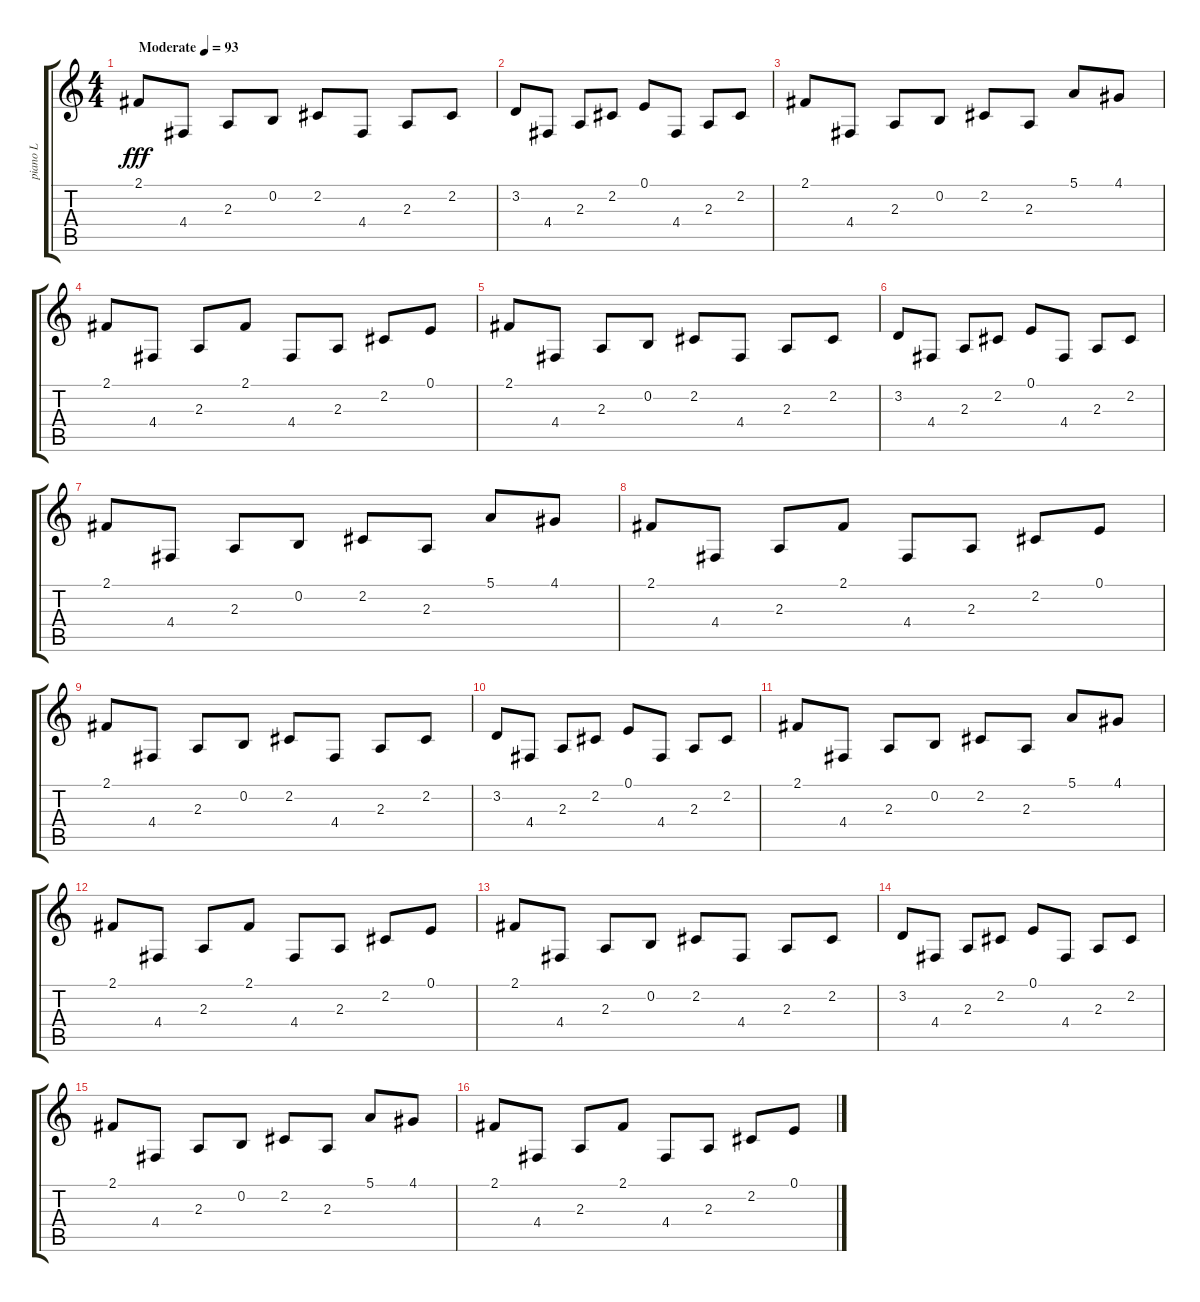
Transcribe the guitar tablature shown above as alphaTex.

\track ("piano L" "piano L") {instrument acousticgrandpiano}
\staff {score tabs}
\tuning (E4 B3 G3 D3 A2 E2) {hide}
\ts (4 4)
\tempo (93 "Moderate")
\clef g2
\ks c
2.1.8{dy fff instrument acousticgrandpiano} 4.4.8 2.3.8 0.2.8 2.2.8 4.4.8 2.3.8 2.2.8 |
3.2.8 4.4.8 2.3.8 2.2.8 0.1.8 4.4.8 2.3.8 2.2.8 |
2.1.8 4.4.8 2.3.8 0.2.8 2.2.8 2.3.8 5.1.8 4.1.8 |
2.1.8 4.4.8 2.3.8 2.1.8 4.4.8 2.3.8 2.2.8 0.1.8 |
2.1.8 4.4.8 2.3.8 0.2.8 2.2.8 4.4.8 2.3.8 2.2.8 |
3.2.8 4.4.8 2.3.8 2.2.8 0.1.8 4.4.8 2.3.8 2.2.8 |
2.1.8 4.4.8 2.3.8 0.2.8 2.2.8 2.3.8 5.1.8 4.1.8 |
2.1.8 4.4.8 2.3.8 2.1.8 4.4.8 2.3.8 2.2.8 0.1.8 |
2.1.8 4.4.8 2.3.8 0.2.8 2.2.8 4.4.8 2.3.8 2.2.8 |
3.2.8 4.4.8 2.3.8 2.2.8 0.1.8 4.4.8 2.3.8 2.2.8 |
2.1.8 4.4.8 2.3.8 0.2.8 2.2.8 2.3.8 5.1.8 4.1.8 |
2.1.8 4.4.8 2.3.8 2.1.8 4.4.8 2.3.8 2.2.8 0.1.8 |
2.1.8 4.4.8 2.3.8 0.2.8 2.2.8 4.4.8 2.3.8 2.2.8 |
3.2.8 4.4.8 2.3.8 2.2.8 0.1.8 4.4.8 2.3.8 2.2.8 |
2.1.8 4.4.8 2.3.8 0.2.8 2.2.8 2.3.8 5.1.8 4.1.8 |
2.1.8 4.4.8 2.3.8 2.1.8 4.4.8 2.3.8 2.2.8 0.1.8
